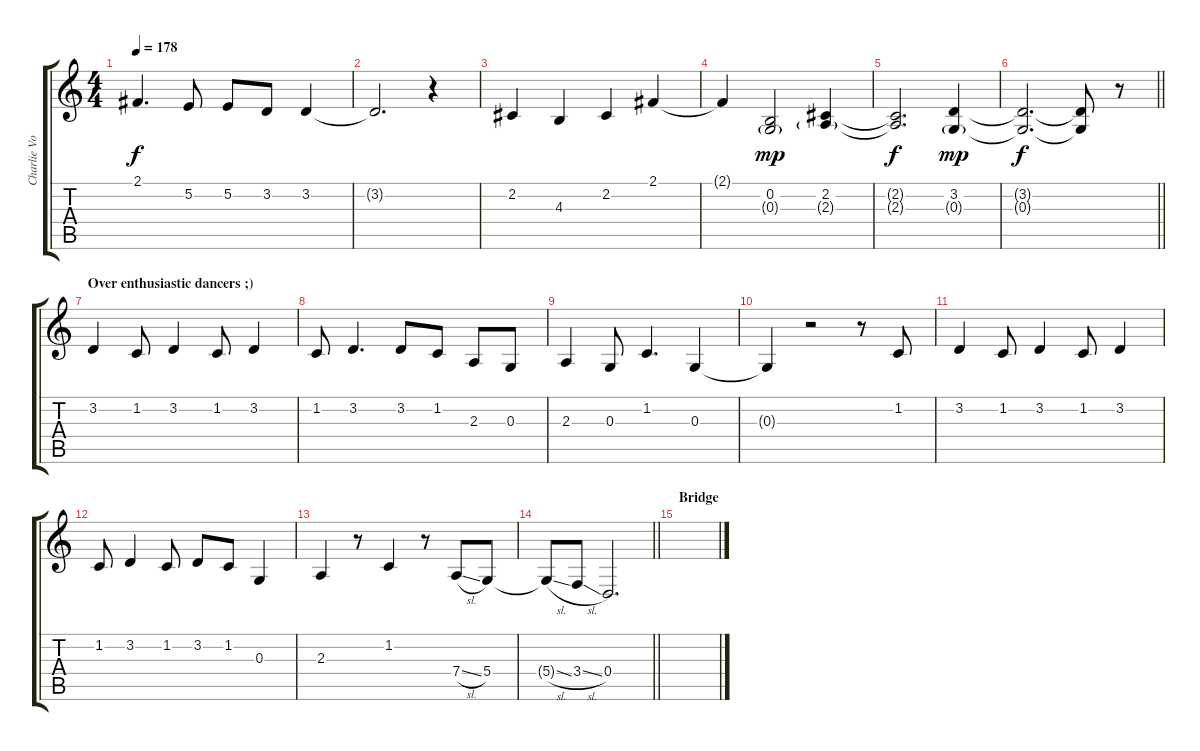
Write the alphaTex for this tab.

\track ("Charlie Vox" "Charlie Vo") {instrument bassoon}
\staff {score tabs}
\tuning (E4 B3 G3 D3 A2 D2) {hide}
\ts (4 4)
\tempo 178
\clef g2
\ks c
2.1.4{d dy f} 5.2.8 5.2.8 3.2.8 3.2.4 |
3.2{t}.2{d} r.4 |
2.2.4 4.3.4 2.2.4 2.1.4 |
2.1{t}.4 (0.2 0.3{g}).2{dy mp} (2.2 2.3{g}).4 |
(2.2{t} 2.3{t}).2{d dy f} (3.2 0.3{g}).4{dy mp} |
\barLineRight lightlight
(3.2{t} 0.3{t}).2{d dy f} (3.2{t} 0.3{t}).8 r.8 |
\section ("" "Over enthusiastic dancers ;)")
3.2.4 1.2.8 3.2.4 1.2.8 3.2.4 |
1.2.8 3.2.4{d} 3.2.8 1.2.8 2.3.8 0.3.8 |
2.3.4 0.3.8 1.2.4{d} 0.3.4 |
0.3{t}.4 r.2 r.8 1.2.8 |
3.2.4 1.2.8 3.2.4 1.2.8 3.2.4 |
1.2.8 3.2.4 1.2.8 3.2.8 1.2.8 0.3.4 |
2.3.4 r.8 1.2.4 r.8 7.4{sl}.8 5.4.8 |
\barLineRight lightlight
5.4{sl t}.8 3.4{sl}.8 0.4.2{d} |
\section ("" "Bridge")
